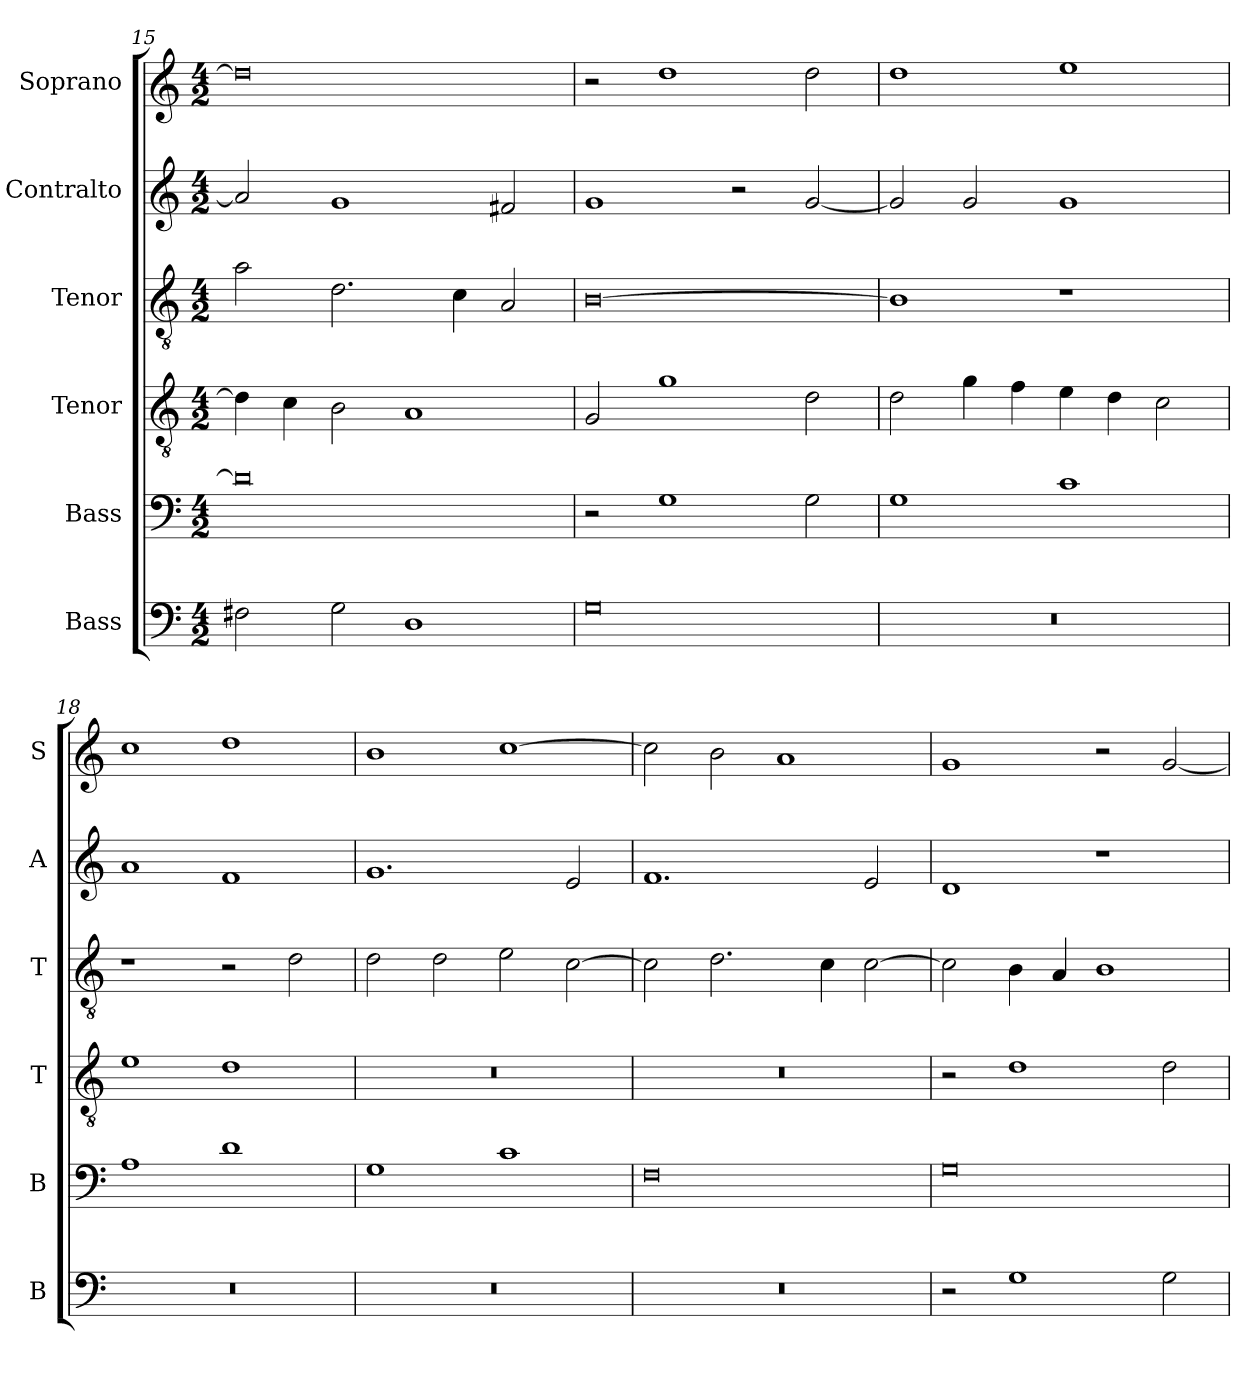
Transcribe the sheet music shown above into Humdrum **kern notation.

**kern	**kern	**kern	**kern	**kern	**kern
*part6	*part5	*part4	*part3	*part2	*part1
*staff6	*staff5	*staff4	*staff3	*staff2	*staff1
*I"Bass	*I"Bass	*I"Tenor	*I"Tenor	*I"Contralto	*I"Soprano
*I'B	*I'B	*I'T	*I'T	*I'A	*I'S
*clefF4	*clefF4	*clefGv2	*clefGv2	*clefG2	*clefG2
*k[]	*k[]	*k[]	*k[]	*k[]	*k[]
*C:ion	*C:ion	*C:ion	*C:ion	*C:ion	*C:ion
*M4/2	*M4/2	*M4/2	*M4/2	*M4/2	*M4/2
=15	=15	=15	=15	=15	=15
2F#X	0d]	4d]	2a	2a]	0dd]
.	.	4c	.	.	.
2G	.	2B	2.d	1g	.
1D	.	1A	.	.	.
.	.	.	4c	.	.
.	.	.	2A	2f#X	.
=16	=16	=16	=16	=16	=16
0G	2r	2G	[0B	1g	2r
.	1G	1g	.	.	1dd
.	.	.	.	2r	.
.	2G	2d	.	[2g	2dd
=17	=17	=17	=17	=17	=17
0r	1G	2d	1B]	2g]	1dd
.	.	4g	.	2g	.
.	.	4f	.	.	.
.	1c	4e	1r	1g	1ee
.	.	4d	.	.	.
.	.	2c	.	.	.
=18	=18	=18	=18	=18	=18
0r	1A	1e	1r	1a	1cc
.	1d	1d	2r	1f	1dd
.	.	.	2d	.	.
=19	=19	=19	=19	=19	=19
0r	1G	0r	2d	1.g	1b
.	.	.	2d	.	.
.	1c	.	2e	.	[1cc
.	.	.	[2c	2e	.
=20	=20	=20	=20	=20	=20
0r	0F	0r	2c]	1.f	2cc]
.	.	.	2.d	.	2b
.	.	.	.	.	1a
.	.	.	4c	.	.
.	.	.	[2c	2e	.
=21	=21	=21	=21	=21	=21
2r	0G	2r	2c]	1d	1g
1G	.	1d	4B	.	.
.	.	.	4A	.	.
.	.	.	1B	1r	2r
2G	.	2d	.	.	[2g
=	=	=	=	=	=
*-	*-	*-	*-	*-	*-
